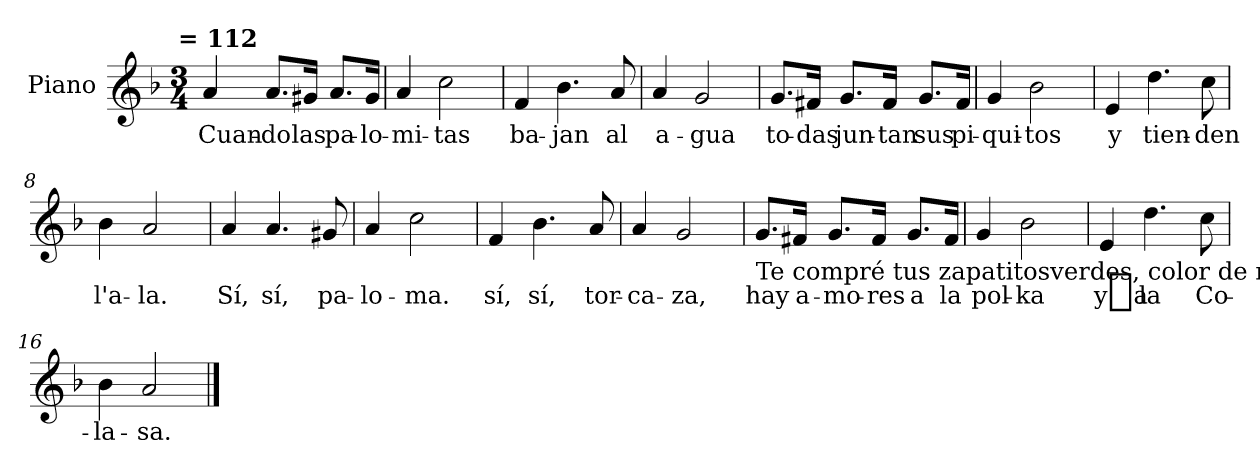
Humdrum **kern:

**kern	**text
*part1	*part1
*staff1	*staff1
*I"Piano	*
*I'Pno	*
*clefG2	*
*k[b-]	*
*F:	*
!!LO:TX:omd:t= = 112
*M3/4	*
*MM112	*
=1	=1
4a/	Cuan-
8.a/L	-do
16g#X/Jk	las
8.a/L	pa-
16g#/Jk	-lo-
=2	=2
4a/	-mi-
2cc\	-tas
=3	=3
4f/	ba-
4.b-\	-jan
8a/	al
=4	=4
4a/	a-
2g/	-gua
=5	=5
8.g/L	to-
16f#X/Jk	-das
8.g/L	jun-
16f#/Jk	-tan
8.g/L	sus
16f#/Jk	pi-
=6	=6
4g/	-qui-
2b-\	-tos
!!LO:LB:g=z
=7	=7
4e/	y
4.dd\	tien-
8cc\	-den
!!LO:LB:g=z
=8	=8
4b-\	l'a-
2a/	-la.
=9	=9
4a/	Sí,
4.a/	sí,
8g#X/	pa-
=10	=10
4a/	-lo-
2cc\	-ma.
=11	=11
4f/	sí,
4.b-\	sí,
8a/	tor-
=12	=12
4a/	-ca-
2g/	-za,
!!LO:LB:g=z
=13	=13
!LO:TX:b:t=Te compré tus zapatitosverdes, color de manzana,para llevarte a pasearal paseo de la Retama.Sí, sí, paloma; sí, sí, torcaza;hay amores a la polka y a la Colasa.Yo quisiera ser paloma,pero de las muy azules,para llevarte a pasearsábado, domingo y lunes.Sí, sí, paloma; sí, sí, torcaza;hay amores a la polka y a la Colasa.	!
8.g/L	hay
16f#X/Jk	a-
8.g/L	-mo-
16f#/Jk	-res
8.g/L	a
16f#/Jk	la
=14	=14
4g/	pol-
2b-\	-ka
=15	=15
4e/	y_a
4.dd\	la
8cc\	Co-
=16	=16
4b-\	-la-
2a/	-sa.
==	==
*-	*-
